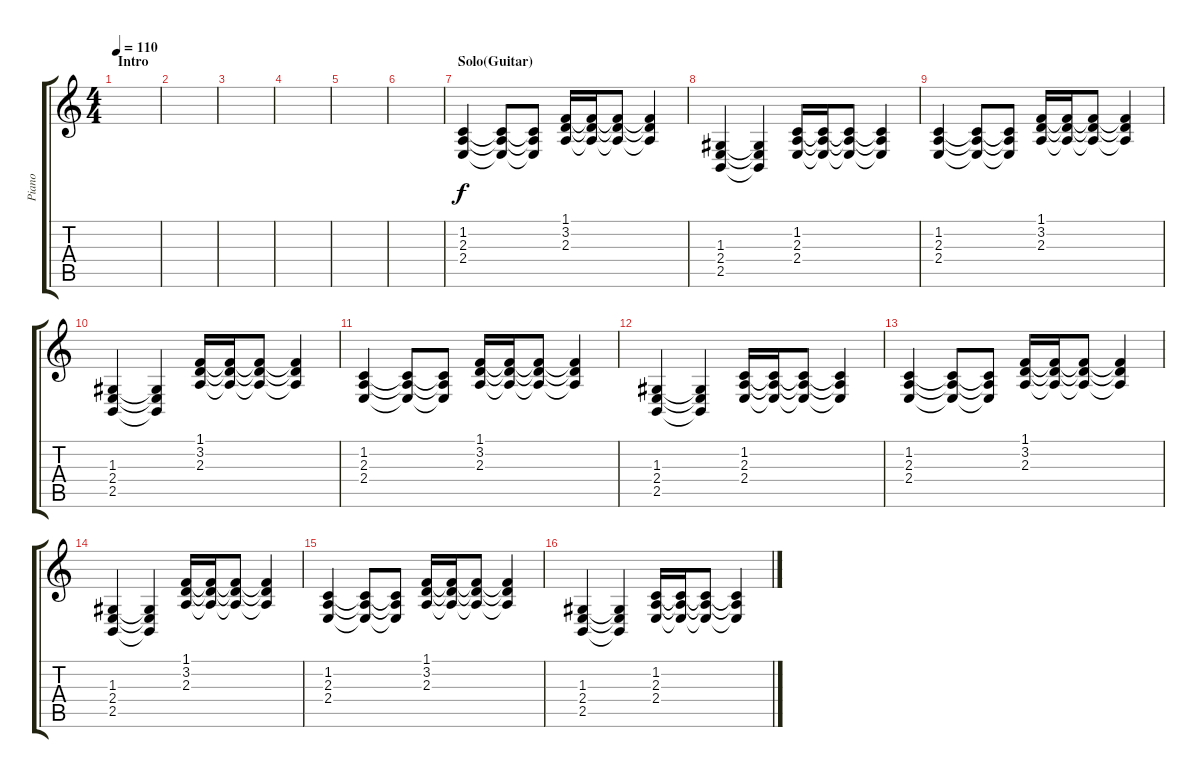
\track ("Piano" "Piano") {instrument synthstrings1}
\staff {score tabs}
\tuning (E4 B3 G3 D3 A2 E2) {hide}
\ts (4 4)
\section ("" "Intro")
\tempo 110
\clef g2
\ks c
|
|
|
|
|
|
\section ("" "Solo(Guitar)")
(1.2 2.3 2.4).4 (1.2{t} 2.3{t} 2.4{t}).8 (1.2{t} 2.3{t} 2.4{t}).8 (1.1 3.2 2.3).16 (1.1{t} 3.2{t} 2.3{t}).16 (1.1{t} 3.2{t} 2.3{t}).8 (1.1{t} 3.2{t} 2.3{t}).4 |
(1.3 2.4 2.5).4 (1.3{t} 2.4{t} 2.5{t}).4 (1.2 2.3 2.4).16 (1.2{t} 2.3{t} 2.4{t}).16 (1.2{t} 2.3{t} 2.4{t}).8 (1.2{t} 2.3{t} 2.4{t}).4 |
(1.2 2.3 2.4).4 (1.2{t} 2.3{t} 2.4{t}).8 (1.2{t} 2.3{t} 2.4{t}).8 (1.1 3.2 2.3).16 (1.1{t} 3.2{t} 2.3{t}).16 (1.1{t} 3.2{t} 2.3{t}).8 (1.1{t} 3.2{t} 2.3{t}).4 |
(1.3 2.4 2.5).4 (1.3{t} 2.4{t} 2.5{t}).4 (1.1 3.2 2.3).16 (1.1{t} 3.2{t} 2.3{t}).16 (1.1{t} 3.2{t} 2.3{t}).8 (1.1{t} 3.2{t} 2.3{t}).4 |
(1.2 2.3 2.4).4 (1.2{t} 2.3{t} 2.4{t}).8 (1.2{t} 2.3{t} 2.4{t}).8 (1.1 3.2 2.3).16 (1.1{t} 3.2{t} 2.3{t}).16 (1.1{t} 3.2{t} 2.3{t}).8 (1.1{t} 3.2{t} 2.3{t}).4 |
(1.3 2.4 2.5).4 (1.3{t} 2.4{t} 2.5{t}).4 (1.2 2.3 2.4).16 (1.2{t} 2.3{t} 2.4{t}).16 (1.2{t} 2.3{t} 2.4{t}).8 (1.2{t} 2.3{t} 2.4{t}).4 |
(1.2 2.3 2.4).4 (1.2{t} 2.3{t} 2.4{t}).8 (1.2{t} 2.3{t} 2.4{t}).8 (1.1 3.2 2.3).16 (1.1{t} 3.2{t} 2.3{t}).16 (1.1{t} 3.2{t} 2.3{t}).8 (1.1{t} 3.2{t} 2.3{t}).4 |
(1.3 2.4 2.5).4 (1.3{t} 2.4{t} 2.5{t}).4 (1.1 3.2 2.3).16 (1.1{t} 3.2{t} 2.3{t}).16 (1.1{t} 3.2{t} 2.3{t}).8 (1.1{t} 3.2{t} 2.3{t}).4 |
(1.2 2.3 2.4).4 (1.2{t} 2.3{t} 2.4{t}).8 (1.2{t} 2.3{t} 2.4{t}).8 (1.1 3.2 2.3).16 (1.1{t} 3.2{t} 2.3{t}).16 (1.1{t} 3.2{t} 2.3{t}).8 (1.1{t} 3.2{t} 2.3{t}).4 |
(1.3 2.4 2.5).4 (1.3{t} 2.4{t} 2.5{t}).4 (1.2 2.3 2.4).16 (1.2{t} 2.3{t} 2.4{t}).16 (1.2{t} 2.3{t} 2.4{t}).8 (1.2{t} 2.3{t} 2.4{t}).4
